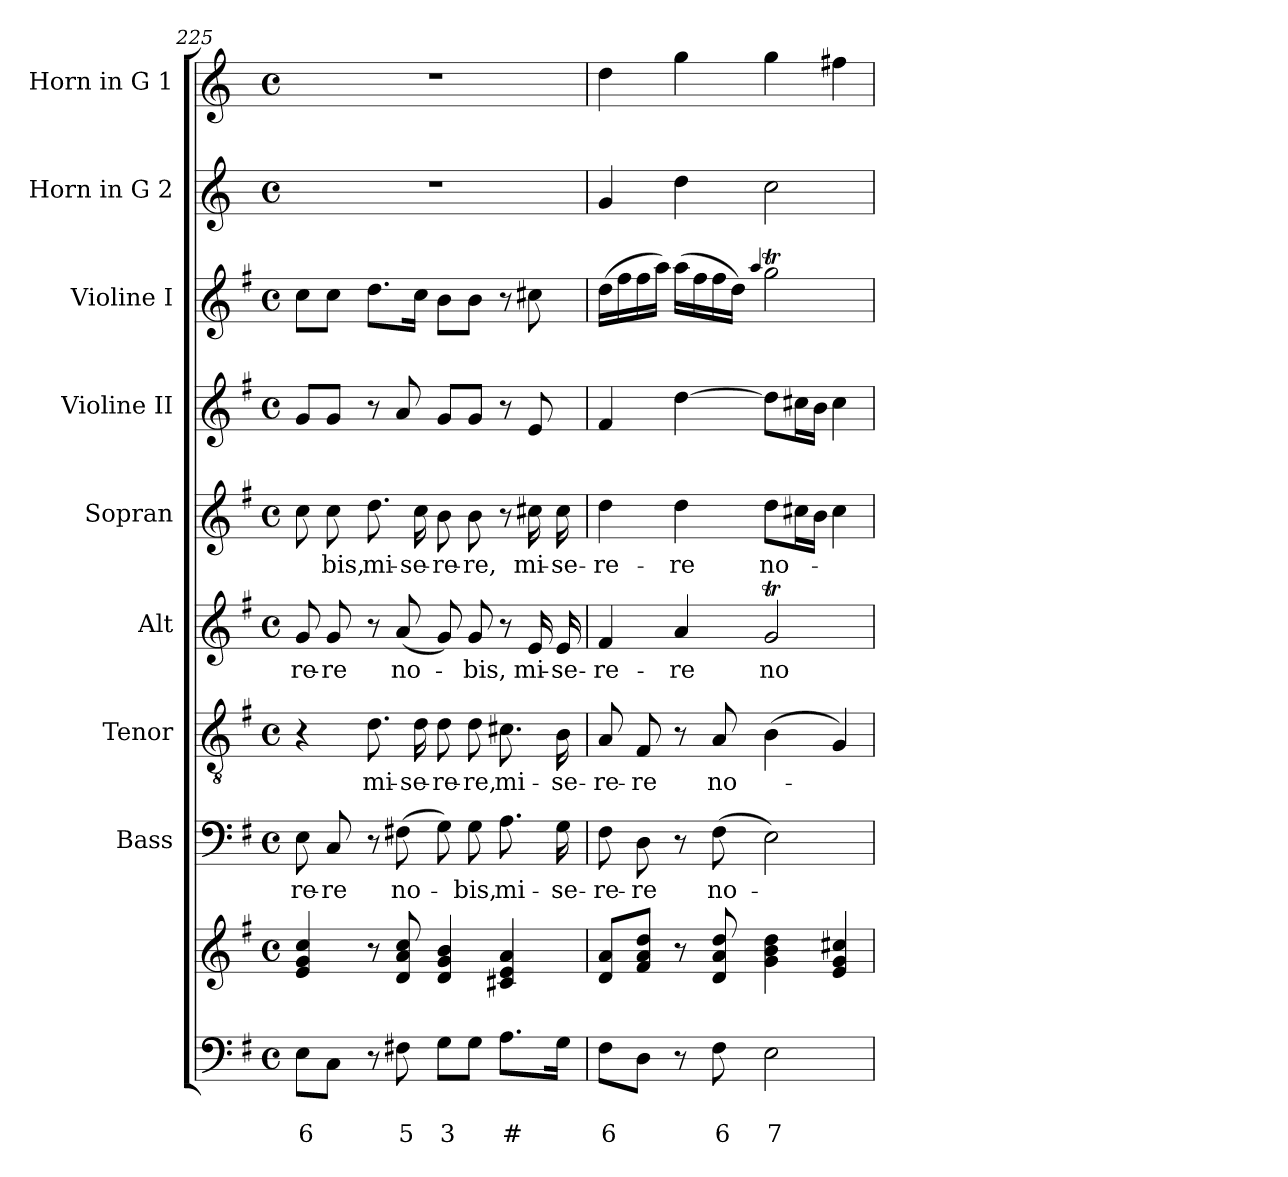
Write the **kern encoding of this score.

**kern	**text	**text	**kern	**kern	**text	**kern	**text	**kern	**text	**kern	**text	**kern	**kern	**kern	**kern
*part9	*part9	*part9	*part9	*part8	*part8	*part7	*part7	*part6	*part6	*part5	*part5	*part4	*part3	*part2	*part1
*staff10	*staff10	*staff10	*staff9	*staff8	*staff8	*staff7	*staff7	*staff6	*staff6	*staff5	*staff5	*staff4	*staff3	*staff2	*staff1
*	*	*	*	*I"Bass	*	*I"Tenor	*	*I"Alt	*	*I"Sopran	*	*I"Violine II	*I"Violine I	*I"Horn in G 2	*I"Horn in G 1
*	*	*	*	*I'B.	*	*I'T.	*	*I'A.	*	*I'S.	*	*I'Vl. II	*I'Vl. I	*	*
*clefF4	*	*	*clefG2	*clefF4	*	*clefGv2	*	*clefG2	*	*clefG2	*	*clefG2	*clefG2	*clefG2	*clefG2
*	*	*	*	*	*	*	*	*	*	*	*	*	*	*ITrd3c5	*ITrd3c5
*k[f#]	*	*	*k[f#]	*k[f#]	*	*k[f#]	*	*k[f#]	*	*k[f#]	*	*k[f#]	*k[f#]	*k[f#]	*k[f#]
*G:	*	*	*G:	*G:	*	*G:	*	*G:	*	*G:	*	*G:	*G:	*G:	*G:
*M4/4	*	*	*M4/4	*M4/4	*	*M4/4	*	*M4/4	*	*M4/4	*	*M4/4	*M4/4	*M4/4	*M4/4
*met(c)	*	*	*met(c)	*met(c)	*	*met(c)	*	*met(c)	*	*met(c)	*	*met(c)	*met(c)	*met(c)	*met(c)
=225	=225	=225	=225	=225	=225	=225	=225	=225	=225	=225	=225	=225	=225	=225	=225
!	!	!LO:LY:b	!	!	!LO:LY:b	!	!	!	!LO:LY:b	!	!	!	!	!	!
8E\L	.	6	4e/ 4g/ 4cc/	8E\	-re-	4r	.	8g/	-re-	8cc\	.	8g/L	8cc\L	1r	1r
!	!	!	!	!	!LO:LY:b	!	!	!	!LO:LY:b	!	!LO:LY:b	!	!	!	!
8C\J	.	.	.	8C/	-re	.	.	8g/	-re	8cc\	-bis,	8g/J	8cc\J	.	.
!	!	!	!	!	!	!	!LO:LY:b	!	!	!	!LO:LY:b	!	!	!	!
8r	.	.	8r	8r	.	8.d\	mi-	8r	.	8.dd\	mi-	8r	8.dd\L	.	.
!	!	!LO:LY:b	!	!	!LO:LY:b	!	!	!	!LO:LY:b	!	!	!	!	!	!
8F#X\	.	5	8d/ 8a/ 8cc/	(>8F#X\	no-	.	.	(<8a/	no-	.	.	8a/	.	.	.
!	!	!	!	!	!	!	!LO:LY:b	!	!	!	!LO:LY:b	!	!	!	!
.	.	.	.	.	.	16d\	-se-	.	.	16cc\	-se-	.	16cc\Jk	.	.
!	!	!LO:LY:b	!	!	!	!	!LO:LY:b	!	!	!	!LO:LY:b	!	!	!	!
8G\L	.	3	4d/ 4g/ 4b/	8G\)	.	8d\	-re-	8g/)	.	8b\	-re-	8g/L	8b\L	.	.
!	!	!	!	!	!LO:LY:b	!	!LO:LY:b	!	!LO:LY:b	!	!LO:LY:b	!	!	!	!
8G\J	.	.	.	8G\	-bis,	8d\	-re,	8g/	-bis,	8b\	-re,	8g/J	8b\J	.	.
!	!	!LO:LY:b	!	!	!LO:LY:b	!	!LO:LY:b	!	!	!	!	!	!	!	!
8.A\L	.	#	4c#X/ 4e/ 4a/	8.A\	mi-	8.c#X\	mi-	8r	.	8r	.	8r	8r	.	.
!	!	!	!	!	!	!	!	!	!LO:LY:b	!	!LO:LY:b	!	!	!	!
.	.	.	.	.	.	.	.	16e/	mi-	16cc#X\	mi-	8e/	8cc#X\	.	.
!	!	!LO:LY:b	!	!	!LO:LY:b	!	!LO:LY:b	!	!LO:LY:b	!	!LO:LY:b	!	!	!	!
16G\Jk	.	_	.	16G\	-se-	16B\	-se-	16e/	-se-	16cc#\	-se-	.	.	.	.
!!LO:PB:g=z
=226	=226	=226	=226	=226	=226	=226	=226	=226	=226	=226	=226	=226	=226	=226	=226
!	!	!LO:LY:b	!	!	!LO:LY:b	!	!LO:LY:b	!	!LO:LY:b	!	!LO:LY:b	!	!	!	!
8F#\L	.	6	8d/ 8a/L	8F#\	-re-	8A/	-re-	4f#/	-re-	4dd\	-re-	4f#/	(>16dd\LL	4d/	4a\
.	.	.	.	.	.	.	.	.	.	.	.	.	16ff#\	.	.
!	!	!LO:LY:b	!	!	!LO:LY:b	!	!LO:LY:b	!	!	!	!	!	!	!	!
8D\J	.	_	8f#/ 8a/ 8dd/J	8D\	-re	8F#/	-re	.	.	.	.	.	16ff#\	.	.
.	.	.	.	.	.	.	.	.	.	.	.	.	16aa\JJ)	.	.
!	!	!	!	!	!	!	!	!	!LO:LY:b	!	!LO:LY:b	!	!	!	!
8r	.	.	8r	8r	.	8r	.	4a/	-re	4dd\	-re	[4dd\	(>16aa\LL	4a\	4dd\
.	.	.	.	.	.	.	.	.	.	.	.	.	16ff#\	.	.
!	!	!LO:LY:b	!	!	!LO:LY:b	!	!LO:LY:b	!	!	!	!	!	!	!	!
8F#\	.	6	8d/ 8a/ 8dd/	(>8F#\	no-	8A/	no-	.	.	.	.	.	16ff#\	.	.
.	.	.	.	.	.	.	.	.	.	.	.	.	16dd\JJ)	.	.
.	.	.	.	.	.	.	.	.	.	.	.	.	4qqaa/	.	.
!	!	!LO:LY:b	!	!	!	!	!	!	!LO:LY:b	!	!LO:LY:b	!	!	!	!
2E\	.	7	4g\ 4b\ 4dd\	2E\)	.	(>4B\	.	2gT/	no-	8dd\L	no-	8dd\L]	2ggT\	2g\	4dd\
.	.	.	.	.	.	.	.	.	.	16cc#X\L	.	16cc#X\L	.	.	.
.	.	.	.	.	.	.	.	.	.	16b\JJ	.	16b\JJ	.	.	.
.	.	.	4e/ 4g/ 4cc#X/	.	.	4G/)	.	.	.	4cc#\	.	4cc#\	.	.	4cc#X\
=	=	=	=	=	=	=	=	=	=	=	=	=	=	=	=
*-	*-	*-	*-	*-	*-	*-	*-	*-	*-	*-	*-	*-	*-	*-	*-
